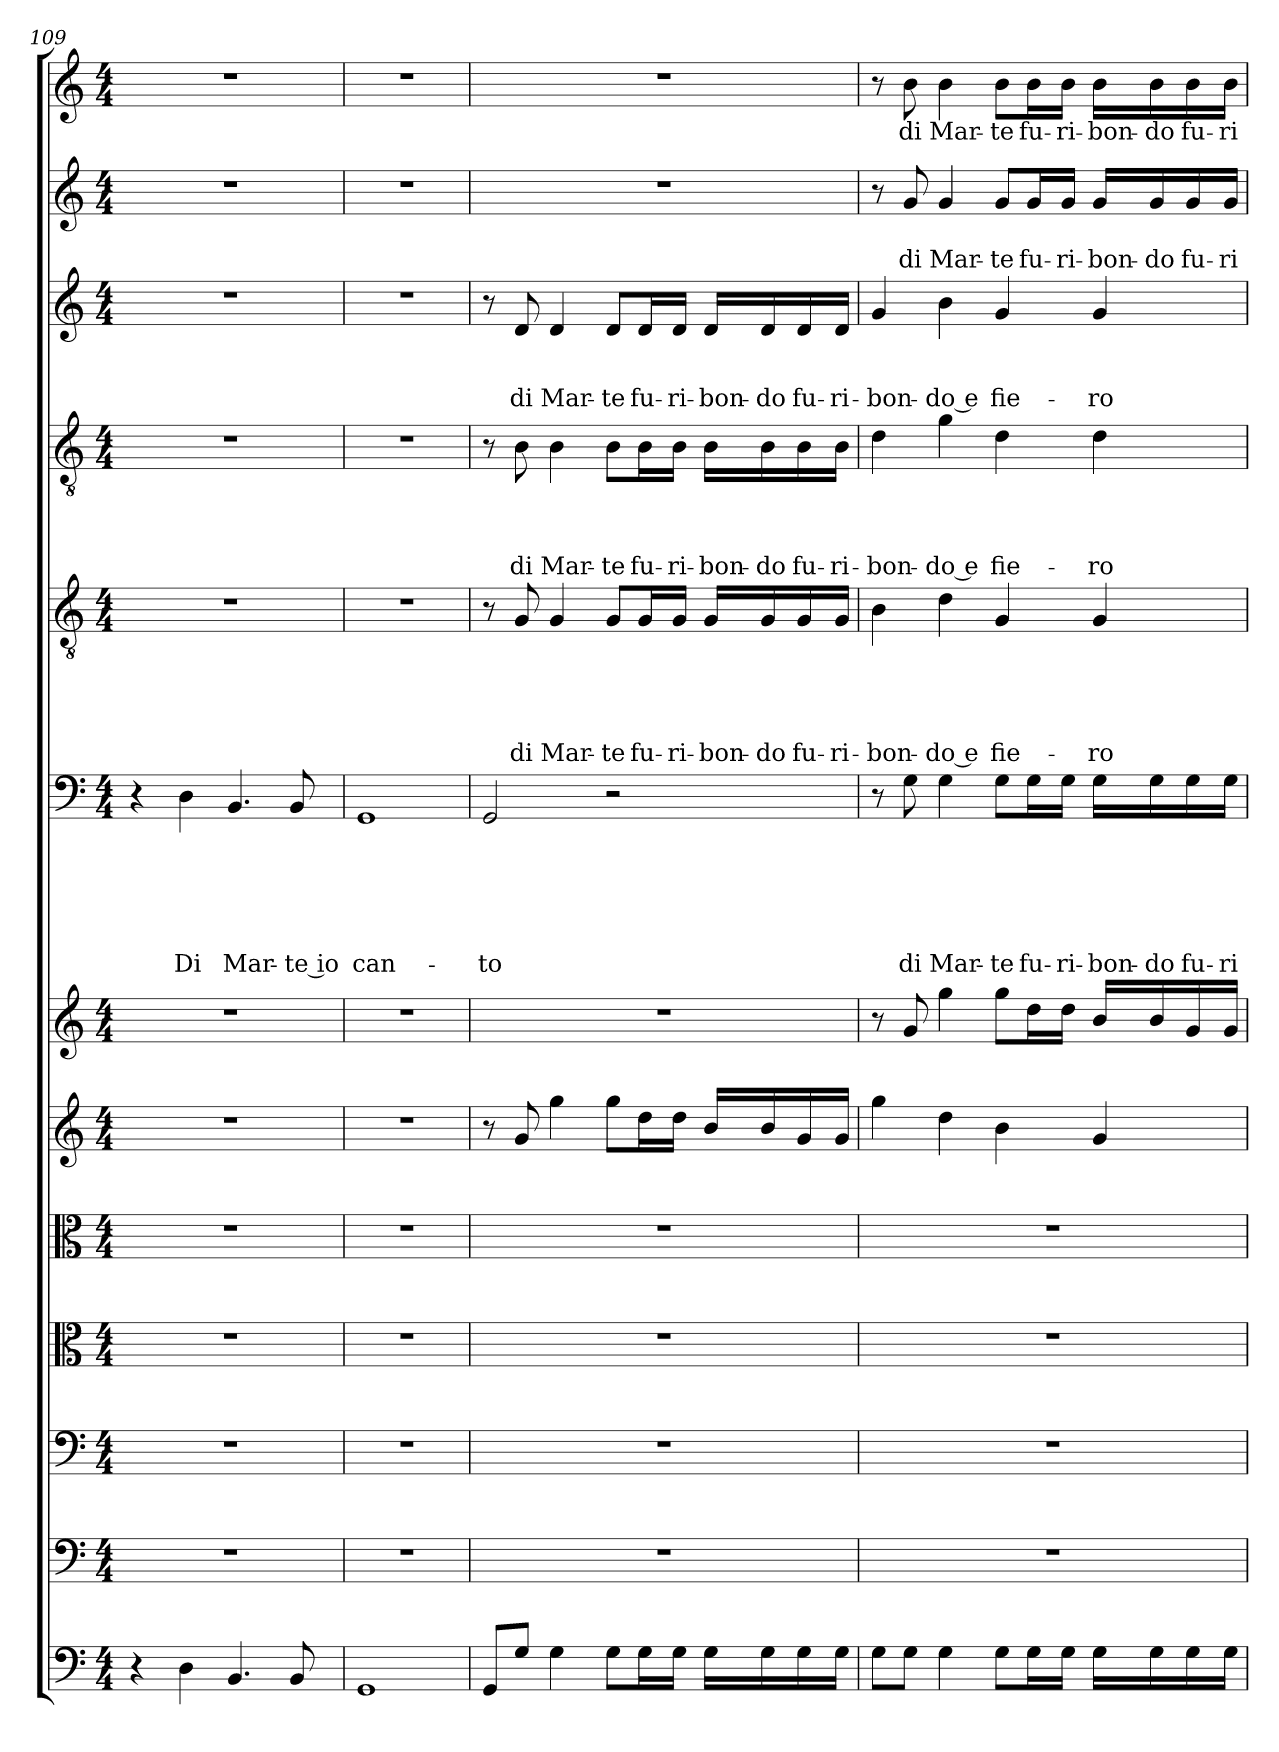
**kern	**kern	**kern	**kern	**kern	**kern	**kern	**kern	**text	**text	**text	**text	**text	**text	**kern	**text	**text	**text	**text	**text	**kern	**text	**text	**text	**text	**kern	**text	**text	**text	**kern	**text	**text	**kern	**text
*part13	*part12	*part11	*part10	*part9	*part8	*part7	*part6	*part6	*part6	*part6	*part6	*part6	*part6	*part5	*part5	*part5	*part5	*part5	*part5	*part4	*part4	*part4	*part4	*part4	*part3	*part3	*part3	*part3	*part2	*part2	*part2	*part1	*part1
*staff13	*staff12	*staff11	*staff10	*staff9	*staff8	*staff7	*staff6	*staff6	*staff6	*staff6	*staff6	*staff6	*staff6	*staff5	*staff5	*staff5	*staff5	*staff5	*staff5	*staff4	*staff4	*staff4	*staff4	*staff4	*staff3	*staff3	*staff3	*staff3	*staff2	*staff2	*staff2	*staff1	*staff1
*clefF4	*clefF4	*clefF4	*clefC3	*clefC3	*clefG2	*clefG2	*clefF4	*	*	*	*	*	*	*clefGv2	*	*	*	*	*	*clefGv2	*	*	*	*	*clefG2	*	*	*	*clefG2	*	*	*clefG2	*
*k[]	*k[]	*k[]	*k[]	*k[]	*k[]	*k[]	*k[]	*	*	*	*	*	*	*k[]	*	*	*	*	*	*k[]	*	*	*	*	*k[]	*	*	*	*k[]	*	*	*k[]	*
*C:	*C:	*C:	*C:	*C:	*C:	*C:	*C:	*	*	*	*	*	*	*C:	*	*	*	*	*	*C:	*	*	*	*	*C:	*	*	*	*C:	*	*	*C:	*
*M4/4	*M4/4	*M4/4	*M4/4	*M4/4	*M4/4	*M4/4	*M4/4	*	*	*	*	*	*	*M4/4	*	*	*	*	*	*M4/4	*	*	*	*	*M4/4	*	*	*	*M4/4	*	*	*M4/4	*
=109	=109	=109	=109	=109	=109	=109	=109	=109	=109	=109	=109	=109	=109	=109	=109	=109	=109	=109	=109	=109	=109	=109	=109	=109	=109	=109	=109	=109	=109	=109	=109	=109	=109
4r	1r	1r	1r	1r	1r	1r	4r	.	.	.	.	.	.	1r	.	.	.	.	.	1r	.	.	.	.	1r	.	.	.	1r	.	.	1r	.
!	!	!	!	!	!	!	!	!	!	!	!	!	!LO:LY:b	!	!	!	!	!	!	!	!	!	!	!	!	!	!	!	!	!	!	!	!
4D\	.	.	.	.	.	.	4D\	.	.	.	.	.	Di	.	.	.	.	.	.	.	.	.	.	.	.	.	.	.	.	.	.	.	.
!	!	!	!	!	!	!	!	!	!	!	!	!	!LO:LY:b	!	!	!	!	!	!	!	!	!	!	!	!	!	!	!	!	!	!	!	!
4.BB/	.	.	.	.	.	.	4.BB/	.	.	.	.	.	Mar-	.	.	.	.	.	.	.	.	.	.	.	.	.	.	.	.	.	.	.	.
!	!	!	!	!	!	!	!	!	!	!	!	!	!LO:LY:b	!	!	!	!	!	!	!	!	!	!	!	!	!	!	!	!	!	!	!	!
8BB/	.	.	.	.	.	.	8BB/	.	.	.	.	.	-te io	.	.	.	.	.	.	.	.	.	.	.	.	.	.	.	.	.	.	.	.
=110	=110	=110	=110	=110	=110	=110	=110	=110	=110	=110	=110	=110	=110	=110	=110	=110	=110	=110	=110	=110	=110	=110	=110	=110	=110	=110	=110	=110	=110	=110	=110	=110	=110
!	!	!	!	!	!	!	!	!	!	!	!	!	!LO:LY:b	!	!	!	!	!	!	!	!	!	!	!	!	!	!	!	!	!	!	!	!
1GG	1r	1r	1r	1r	1r	1r	1GG	.	.	.	.	.	can-	1r	.	.	.	.	.	1r	.	.	.	.	1r	.	.	.	1r	.	.	1r	.
=111	=111	=111	=111	=111	=111	=111	=111	=111	=111	=111	=111	=111	=111	=111	=111	=111	=111	=111	=111	=111	=111	=111	=111	=111	=111	=111	=111	=111	=111	=111	=111	=111	=111
!	!	!	!	!	!	!	!	!	!	!	!	!	!LO:LY:b	!	!	!	!	!	!	!	!	!	!	!	!	!	!	!	!	!	!	!	!
8GG/L	1r	1r	1r	1r	8r	1r	2GG/	.	.	.	.	.	-to	8r	.	.	.	.	.	8r	.	.	.	.	8r	.	.	.	1r	.	.	1r	.
!	!	!	!	!	!	!	!	!	!	!	!	!	!	!	!	!	!	!	!LO:LY:b	!	!	!	!	!LO:LY:b	!	!	!	!LO:LY:b	!	!	!	!	!
8G/J	.	.	.	.	8g/	.	.	.	.	.	.	.	.	8G/	.	.	.	.	di	8B\	.	.	.	di	8d/	.	.	di	.	.	.	.	.
!	!	!	!	!	!	!	!	!	!	!	!	!	!	!	!	!	!	!	!LO:LY:b	!	!	!	!	!LO:LY:b	!	!	!	!LO:LY:b	!	!	!	!	!
4G\	.	.	.	.	4gg\	.	.	.	.	.	.	.	.	4G/	.	.	.	.	Mar-	4B\	.	.	.	Mar-	4d/	.	.	Mar-	.	.	.	.	.
!	!	!	!	!	!	!	!	!	!	!	!	!	!	!	!	!	!	!	!LO:LY:b	!	!	!	!	!LO:LY:b	!	!	!	!LO:LY:b	!	!	!	!	!
8G\L	.	.	.	.	8gg\L	.	2r	.	.	.	.	.	.	8G/L	.	.	.	.	-te	8B\L	.	.	.	-te	8d/L	.	.	-te	.	.	.	.	.
!	!	!	!	!	!	!	!	!	!	!	!	!	!	!	!	!	!	!	!LO:LY:b	!	!	!	!	!LO:LY:b	!	!	!	!LO:LY:b	!	!	!	!	!
16G\L	.	.	.	.	16dd\L	.	.	.	.	.	.	.	.	16G/L	.	.	.	.	fu-	16B\L	.	.	.	fu-	16d/L	.	.	fu-	.	.	.	.	.
!	!	!	!	!	!	!	!	!	!	!	!	!	!	!	!	!	!	!	!LO:LY:b	!	!	!	!	!LO:LY:b	!	!	!	!LO:LY:b	!	!	!	!	!
16G\JJ	.	.	.	.	16dd\JJ	.	.	.	.	.	.	.	.	16G/JJ	.	.	.	.	-ri-	16B\JJ	.	.	.	-ri-	16d/JJ	.	.	-ri-	.	.	.	.	.
!	!	!	!	!	!	!	!	!	!	!	!	!	!	!	!	!	!	!	!LO:LY:b	!	!	!	!	!LO:LY:b	!	!	!	!LO:LY:b	!	!	!	!	!
16G\LL	.	.	.	.	16b/LL	.	.	.	.	.	.	.	.	16G/LL	.	.	.	.	-bon-	16B\LL	.	.	.	-bon-	16d/LL	.	.	-bon-	.	.	.	.	.
!	!	!	!	!	!	!	!	!	!	!	!	!	!	!	!	!	!	!	!LO:LY:b	!	!	!	!	!LO:LY:b	!	!	!	!LO:LY:b	!	!	!	!	!
16G\	.	.	.	.	16b/	.	.	.	.	.	.	.	.	16G/	.	.	.	.	-do	16B\	.	.	.	-do	16d/	.	.	-do	.	.	.	.	.
!	!	!	!	!	!	!	!	!	!	!	!	!	!	!	!	!	!	!	!LO:LY:b	!	!	!	!	!LO:LY:b	!	!	!	!LO:LY:b	!	!	!	!	!
16G\	.	.	.	.	16g/	.	.	.	.	.	.	.	.	16G/	.	.	.	.	fu-	16B\	.	.	.	fu-	16d/	.	.	fu-	.	.	.	.	.
!	!	!	!	!	!	!	!	!	!	!	!	!	!	!	!	!	!	!	!LO:LY:b	!	!	!	!	!LO:LY:b	!	!	!	!LO:LY:b	!	!	!	!	!
16G\JJ	.	.	.	.	16g/JJ	.	.	.	.	.	.	.	.	16G/JJ	.	.	.	.	-ri-	16B\JJ	.	.	.	-ri-	16d/JJ	.	.	-ri-	.	.	.	.	.
!!LO:PB:g=z
=112	=112	=112	=112	=112	=112	=112	=112	=112	=112	=112	=112	=112	=112	=112	=112	=112	=112	=112	=112	=112	=112	=112	=112	=112	=112	=112	=112	=112	=112	=112	=112	=112	=112
!	!	!	!	!	!	!	!	!	!	!	!	!	!	!	!	!	!	!	!LO:LY:b	!	!	!	!	!LO:LY:b	!	!	!	!LO:LY:b	!	!	!	!	!
8G\L	1r	1r	1r	1r	4gg\	8r	8r	.	.	.	.	.	.	4B\	.	.	.	.	-bon-	4d\	.	.	.	-bon-	4g/	.	.	-bon-	8r	.	.	8r	.
!	!	!	!	!	!	!	!	!	!	!	!	!	!LO:LY:b	!	!	!	!	!	!	!	!	!	!	!	!	!	!	!	!	!	!LO:LY:b	!	!LO:LY:b
8G\J	.	.	.	.	.	8g/	8G\	.	.	.	.	.	di	.	.	.	.	.	.	.	.	.	.	.	.	.	.	.	8g/	.	di	8b\	di
!	!	!	!	!	!	!	!	!	!	!	!	!	!LO:LY:b	!	!	!	!	!	!LO:LY:b	!	!	!	!	!LO:LY:b	!	!	!	!LO:LY:b	!	!	!LO:LY:b	!	!LO:LY:b
4G\	.	.	.	.	4dd\	4gg\	4G\	.	.	.	.	.	Mar-	4d\	.	.	.	.	-do e	4g\	.	.	.	-do e	4b\	.	.	-do e	4g/	.	Mar-	4b\	Mar-
!	!	!	!	!	!	!	!	!	!	!	!	!	!LO:LY:b	!	!	!	!	!	!LO:LY:b	!	!	!	!	!LO:LY:b	!	!	!	!LO:LY:b	!	!	!LO:LY:b	!	!LO:LY:b
8G\L	.	.	.	.	4b\	8gg\L	8G\L	.	.	.	.	.	-te	4G/	.	.	.	.	fie-	4d\	.	.	.	fie-	4g/	.	.	fie-	8g/L	.	-te	8b\L	-te
!	!	!	!	!	!	!	!	!	!	!	!	!	!LO:LY:b	!	!	!	!	!	!	!	!	!	!	!	!	!	!	!	!	!	!LO:LY:b	!	!LO:LY:b
16G\L	.	.	.	.	.	16dd\L	16G\L	.	.	.	.	.	fu-	.	.	.	.	.	.	.	.	.	.	.	.	.	.	.	16g/L	.	fu-	16b\L	fu-
!	!	!	!	!	!	!	!	!	!	!	!	!	!LO:LY:b	!	!	!	!	!	!	!	!	!	!	!	!	!	!	!	!	!	!LO:LY:b	!	!LO:LY:b
16G\JJ	.	.	.	.	.	16dd\JJ	16G\JJ	.	.	.	.	.	-ri-	.	.	.	.	.	.	.	.	.	.	.	.	.	.	.	16g/JJ	.	-ri-	16b\JJ	-ri-
!	!	!	!	!	!	!	!	!	!	!	!	!	!LO:LY:b	!	!	!	!	!	!LO:LY:b	!	!	!	!	!LO:LY:b	!	!	!	!LO:LY:b	!	!	!LO:LY:b	!	!LO:LY:b
16G\LL	.	.	.	.	4g/	16b/LL	16G\LL	.	.	.	.	.	-bon-	4G/	.	.	.	.	-ro	4d\	.	.	.	-ro	4g/	.	.	-ro	16g/LL	.	-bon-	16b\LL	-bon-
!	!	!	!	!	!	!	!	!	!	!	!	!	!LO:LY:b	!	!	!	!	!	!	!	!	!	!	!	!	!	!	!	!	!	!LO:LY:b	!	!LO:LY:b
16G\	.	.	.	.	.	16b/	16G\	.	.	.	.	.	-do	.	.	.	.	.	.	.	.	.	.	.	.	.	.	.	16g/	.	-do	16b\	-do
!	!	!	!	!	!	!	!	!	!	!	!	!	!LO:LY:b	!	!	!	!	!	!	!	!	!	!	!	!	!	!	!	!	!	!LO:LY:b	!	!LO:LY:b
16G\	.	.	.	.	.	16g/	16G\	.	.	.	.	.	fu-	.	.	.	.	.	.	.	.	.	.	.	.	.	.	.	16g/	.	fu-	16b\	fu-
!	!	!	!	!	!	!	!	!	!	!	!	!	!LO:LY:b	!	!	!	!	!	!	!	!	!	!	!	!	!	!	!	!	!	!LO:LY:b	!	!LO:LY:b
16G\JJ	.	.	.	.	.	16g/JJ	16G\JJ	.	.	.	.	.	-ri-	.	.	.	.	.	.	.	.	.	.	.	.	.	.	.	16g/JJ	.	-ri-	16b\JJ	-ri-
=	=	=	=	=	=	=	=	=	=	=	=	=	=	=	=	=	=	=	=	=	=	=	=	=	=	=	=	=	=	=	=	=	=
*-	*-	*-	*-	*-	*-	*-	*-	*-	*-	*-	*-	*-	*-	*-	*-	*-	*-	*-	*-	*-	*-	*-	*-	*-	*-	*-	*-	*-	*-	*-	*-	*-	*-
